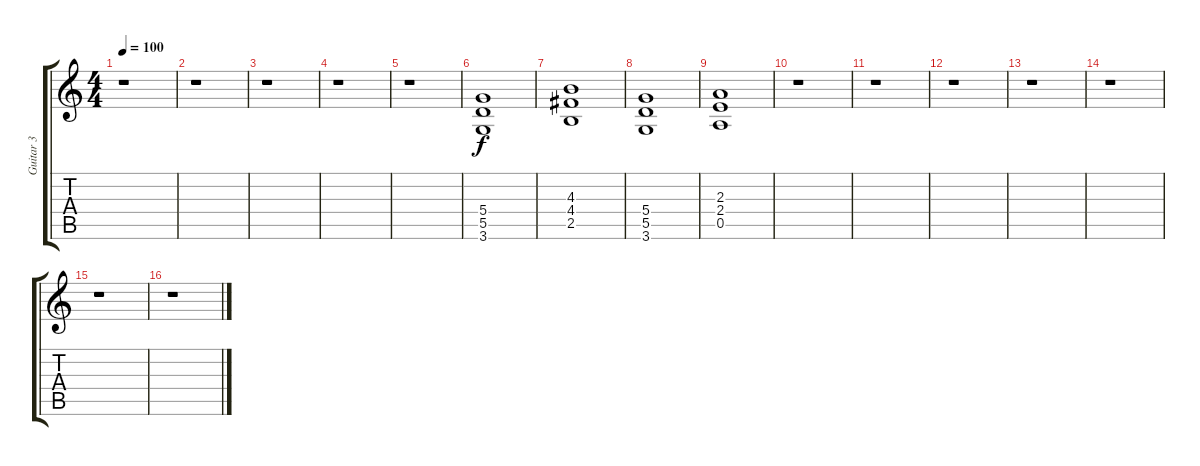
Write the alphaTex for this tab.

\track ("Guitar 3" "Guitar 3") {instrument distortionguitar}
\staff {score tabs}
\tuning (E4 B3 G3 D3 A2 E2) {hide}
\ts (4 4)
\tempo 100
\clef g2
\ks c
r.1{dy f} |
r.1 |
r.1 |
r.1 |
r.1 |
(5.4 5.5 3.6).1 |
(4.3 4.4 2.5).1 |
(5.4 5.5 3.6).1 |
(2.3 2.4 0.5).1 |
r.1 |
r.1 |
r.1 |
r.1 |
r.1 |
r.1 |
r.1
